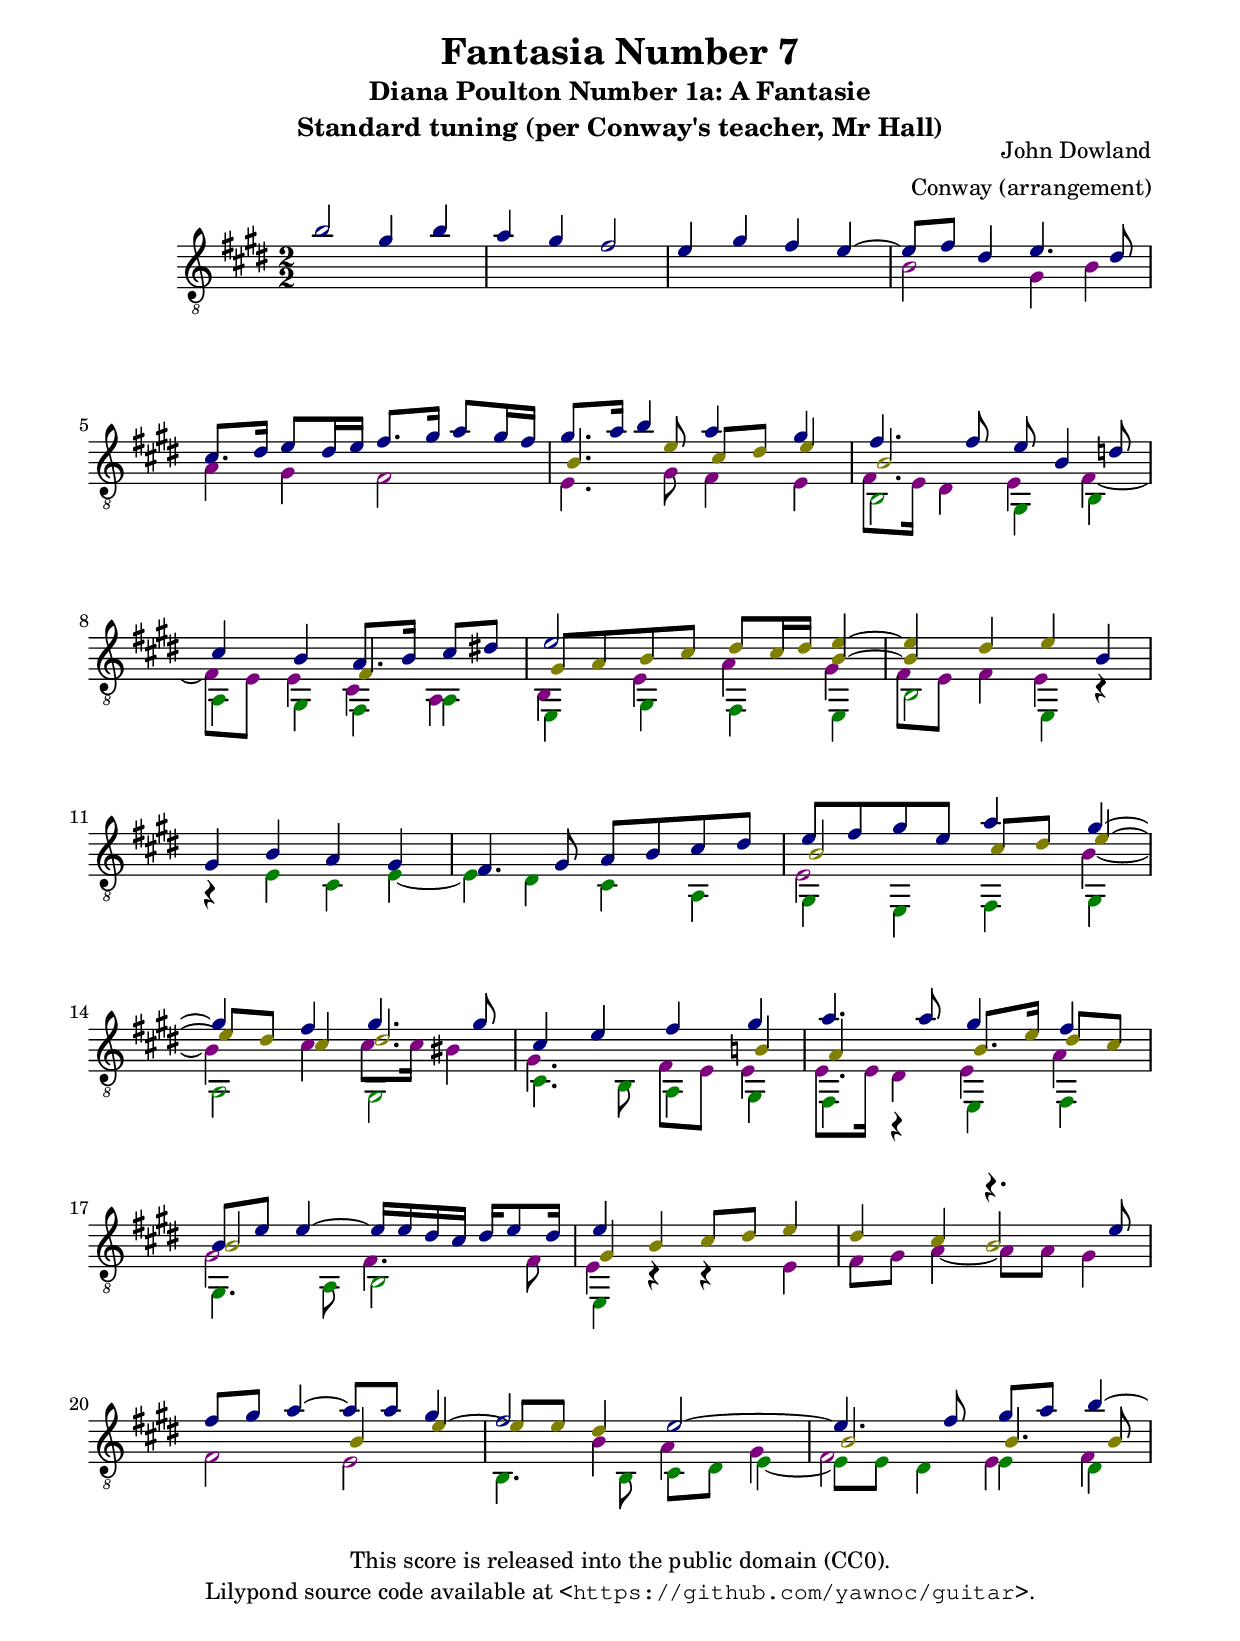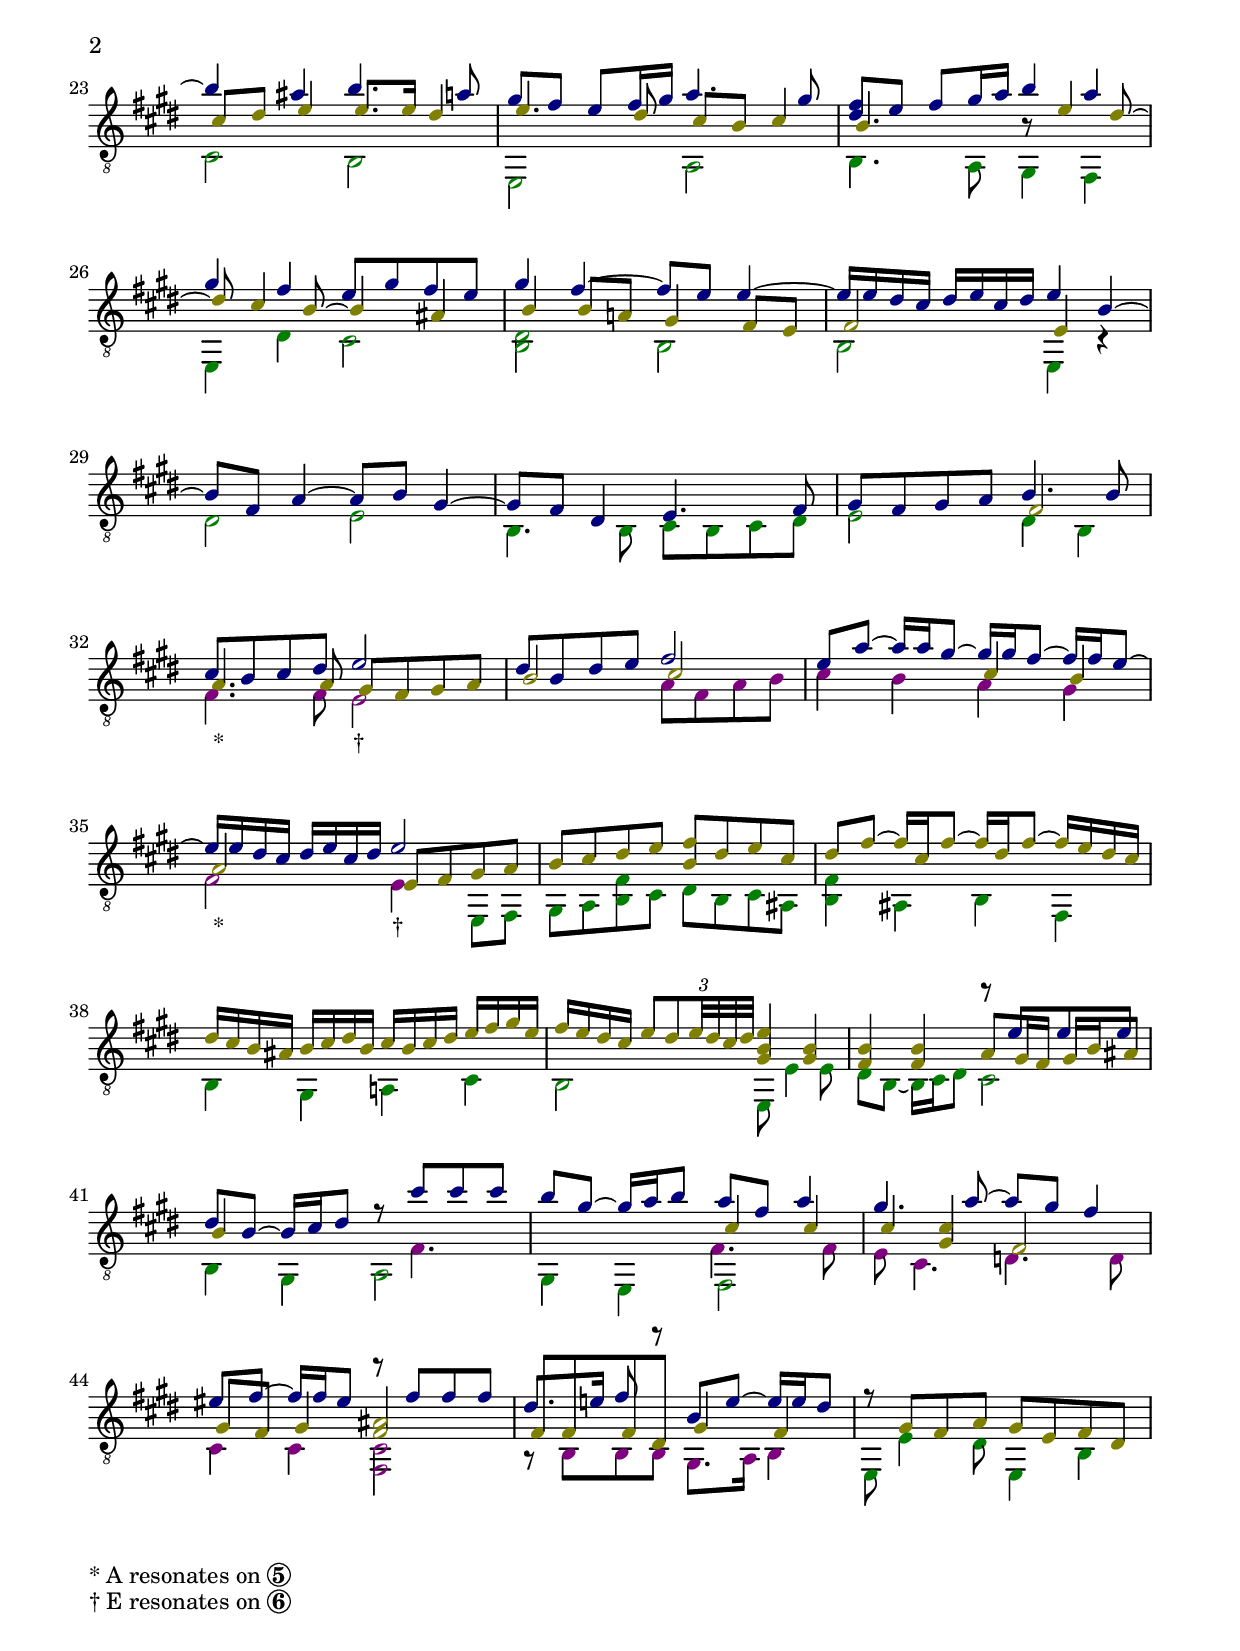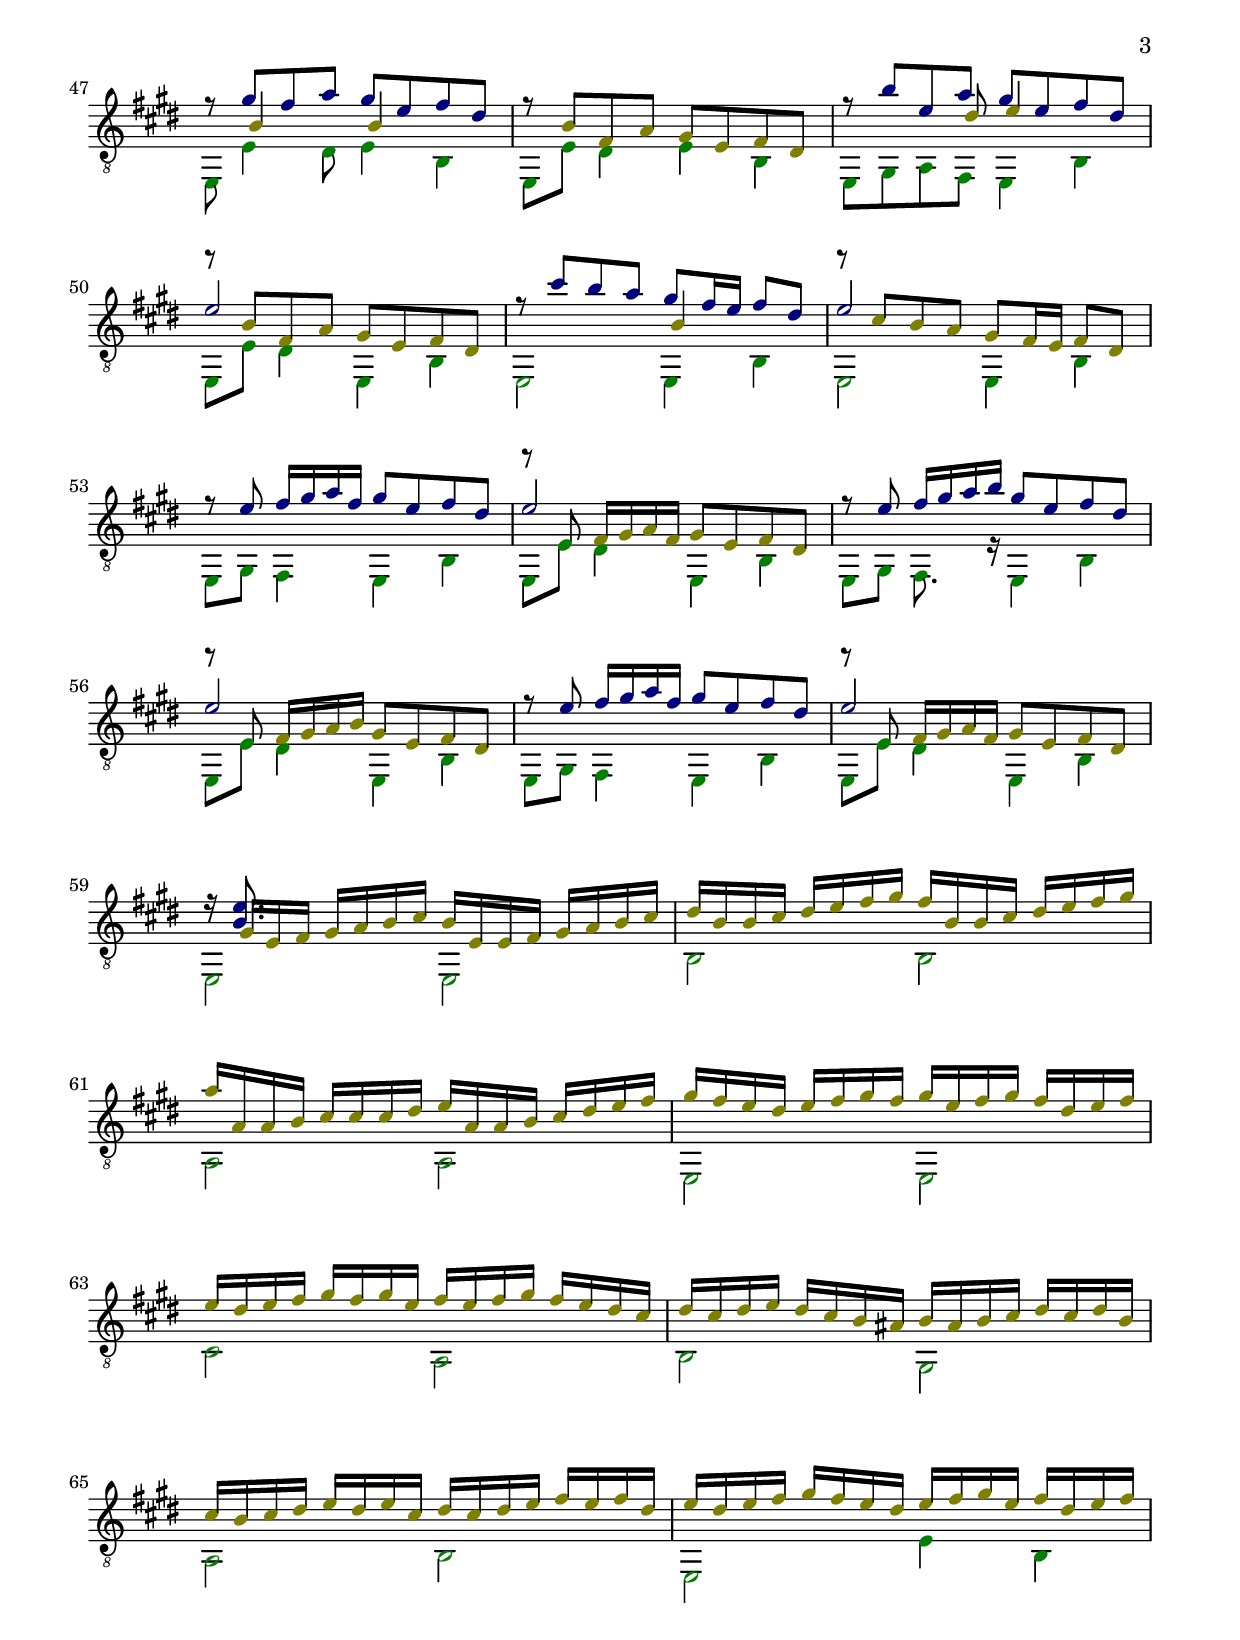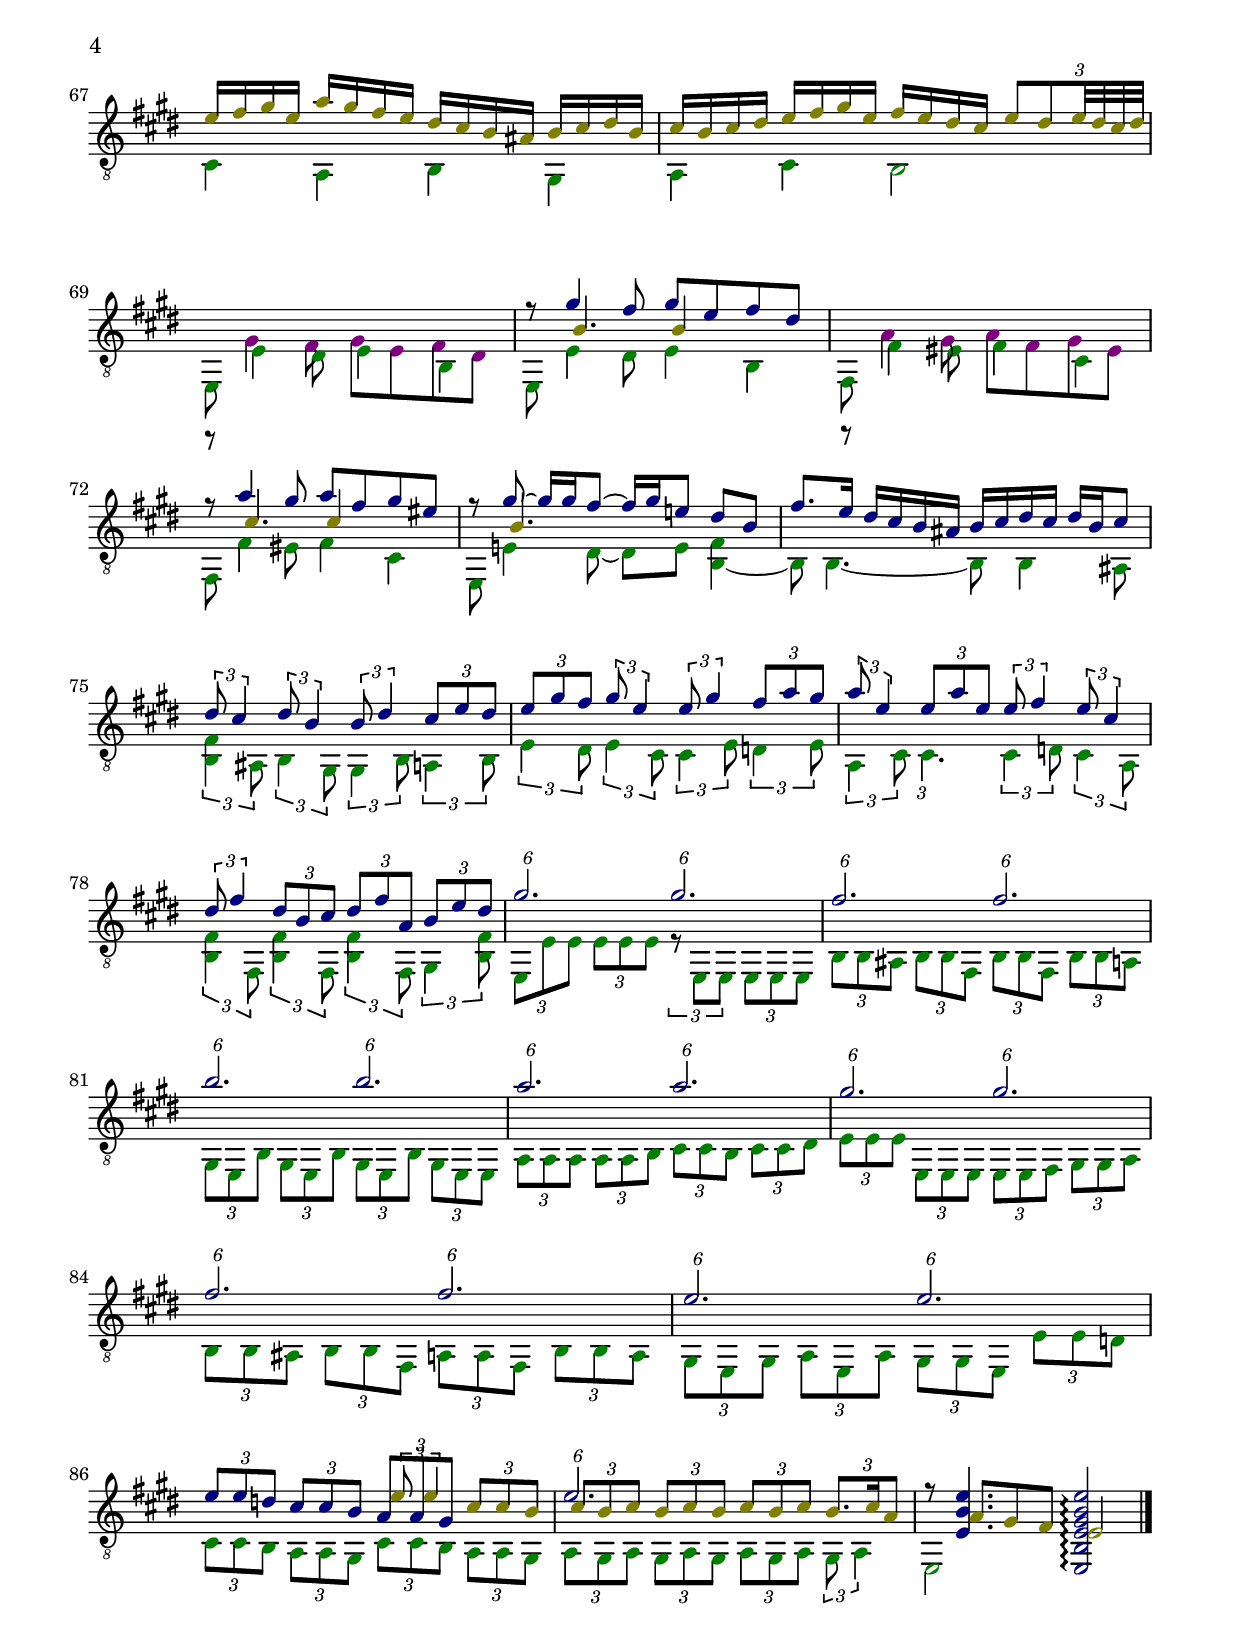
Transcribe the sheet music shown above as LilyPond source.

\version "2.18.2"


%%%%%%%%%%%%%%%%%%%%%%%%%%%%%%%%%%%%%%%%%%%%%%%%%%%%%%%%%%%%%%%%
% General
%%%%%%%%%%%%%%%%%%%%%%%%%%%%%%%%%%%%%%%%%%%%%%%%%%%%%%%%%%%%%%%%

\paper {
  top-margin = 1.5\cm
  left-margin = 1.5\cm
  right-margin = 1.5\cm
  bottom-margin = 1.5\cm
  ragged-last-bottom = ##f
  footnote-separator-markup = \markup { \vspace #1.5 }
}

globalSettings = {
  \accidentalStyle modern
  \compressFullBarRests
  \mergeDifferentlyHeadedOn
  \mergeDifferentlyDottedOn
  \numericTimeSignature
  \pointAndClickOff
  \override TextScript.extra-offset = #'(0 . 0.7)
  \override Score.FootnoteItem.annotation-line = ##f
}

origin-url = "https://github.com/yawnoc/guitar"

\header {
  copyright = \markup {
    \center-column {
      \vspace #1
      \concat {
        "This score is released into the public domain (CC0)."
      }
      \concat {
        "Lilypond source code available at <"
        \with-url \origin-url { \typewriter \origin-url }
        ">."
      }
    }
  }
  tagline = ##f
}

triplet = #(define-music-function
  (parser location music) (ly:music?)
  #{
    \tuplet 3/2 { $music }
  #}
)

tripletDuple = #(define-music-function
  (parser location music) (ly:music?)
  #{
    \tuplet 6/4 { $music }
  #}
)

overrideBeamedStemLengths = #(define-scheme-function
  (parser location lengths) (list?)
  #{
    \override Stem.details.beamed-lengths = $lengths
  #}
)
revertBeamedStemLengths = { \revert Stem.details.beamed-lengths }

overrideBeamVerticalPositions = #(define-scheme-function
  (parser location positions) (pair?)
  #{
    \override Beam.positions = $positions
  #}
)

%%%%%%%%%%%%%%%%%%%%%%%%%%%%%%%%%%%%%%%%%%%%%%%%%%%%%%%%%%%%%%%%
% Semantic bar lines
%%%%%%%%%%%%%%%%%%%%%%%%%%%%%%%%%%%%%%%%%%%%%%%%%%%%%%%%%%%%%%%%

barLineGoto = { \bar "||" }
barLineKeyChange = { \bar "||" }
barLineEnd = { \bar "|." }

%%%%%%%%%%%%%%%%%%%%%%%%%%%%%%%%%%%%%%%%%%%%%%%%%%%%%%%%%%%%%%%%
% Guitar notation
%%%%%%%%%%%%%%%%%%%%%%%%%%%%%%%%%%%%%%%%%%%%%%%%%%%%%%%%%%%%%%%%

stringNumbersAbove = { \set stringNumberOrientations = #'(up) }
stringNumbersBelow = { \set stringNumberOrientations = #'(down) }

fingeringAbove = { \set fingeringOrientations = #'(up) }
fingeringBelow = { \set fingeringOrientations = #'(down) }
fingeringAleft = { \set fingeringOrientations = #'(left) }
fingeringAright = { \set fingeringOrientations = #'(right) }

startGraceMusic = {
  <>(
  \override Fingering.font-size = -6
}
stopGraceMusic = {
  \revert Fingering.font-size
  <>)
}

overrideHorizontalShift = #(define-scheme-function
  (parser location distance) (number?)
  #{
    \override NoteColumn.force-hshift = $distance
  #}
)
revertHorizontalShift = { \revert NoteColumn.force-hshift }

barreSpan = #(define-music-function
  (parser location label offsetPair music)
  (string? (pair? (cons 0 0)) ly:music?)
  (let
    (
      (elements (extract-named-music music '(NoteEvent EventChord)))
    )
    (if
      (pair? elements)
      (let
        (
          (first-element (first elements))
          (last-element (last elements))
        )
        (set!
          (ly:music-property first-element 'articulations)
          (cons
            (make-music 'TextSpanEvent 'span-direction -1)
            (ly:music-property first-element 'articulations)
          )
        )
        (set!
          (ly:music-property last-element 'articulations)
          (cons
            (make-music 'TextSpanEvent 'span-direction 1)
            (ly:music-property last-element 'articulations)
          )
        )
      )
    )
  )
  #{
    \once \override TextSpanner.font-shape = #'upright
    \once \override TextSpanner.style = #'line
    \once \override TextSpanner.extra-offset = #offsetPair
    \once \override TextSpanner.bound-details = #`(
      (left
        (text . ,#{ \markup { \raise #-0.7 { #label \hspace #0.7 }} #})
        (Y . 0)
        (padding . -0.8)
        (attach-dir . -2)
      )
      (right
        (text . ,#{ \markup { \draw-line #'(0 . -1.3) } #}) ;; draw hook
        (Y . 0)
        (padding . -0.5)
        (attach-dir . 2)
      )
    )
    \once \override TextSpanner #'after-line-breaking = #(lambda (grob)
      (let*
        (
          (originalGrob (ly:grob-original grob))
          (splitGrobs (ly:spanner-broken-into originalGrob))
        )
        (if
          (and
            (>= (length splitGrobs) 2)
            (not (eq? (car (last-pair splitGrobs)) grob))
          )
          (begin
            (ly:grob-set-nested-property! grob
              '(bound-details right text)
              #{ \markup { \draw-line #'(0 . 0) } #} ;; suppress draw hook
            )
            (ly:grob-set-property! grob
              'extra-offset
              (cons
                (car offsetPair)
                (+ (cdr offsetPair) 0.7) ;; correction for suppressed hook
              )
            )
            (ly:grob-set-nested-property! grob
              '(bound-details right padding)
              #'-3 ;; increase spanner length
            )
          )
        )
      )
    )
    $music
  #}
)

barre = #(define-scheme-function
  (parser location label) (string?)
  #{
    \markup {
      \center-align {
        \hspace #0.7
        $label
      }
    }
  #}
)

nudgeNextBarre = #(define-scheme-function
  (parser location distance) (number?)
  #{
    \once \override TextScript.X-offset = $distance
  #}
)

position = #(define-scheme-function
  (parser location label) (string?)
  #{
    \markup {
      \center-align {
        \hspace #0.5
        $label
      }
    }
  #}
)

#(define-markup-command
  (markupString layout properties stringNumber) (markup?)
  (interpret-markup layout properties
    #{
      \markup \circle { \bold #stringNumber }
    #}
  )
)

#(define-markup-command
  (resonatesOn layout properties note stringNumber) (markup? markup?)
  (interpret-markup layout properties
    #{
      \markup { #note "resonates on" \markupString #stringNumber }
    #}
  )
)

%%%%%%%%%%%%%%%%%%%%%%%%%%%%%%%%%%%%%%%%%%%%%%%%%%%%%%%%%%%%%%%%
% Goto statements
%%%%%%%%%%%%%%%%%%%%%%%%%%%%%%%%%%%%%%%%%%%%%%%%%%%%%%%%%%%%%%%%

overrideGotoVisibility = {
  \once \override Score.RehearsalMark #'break-visibility = #'#(#t #t #f)
}

makeGotoMark = #(define-scheme-function
  (parser location label) (string?)
  #{
    \mark \markup { \small \italic $label }
  #}
)

simultaneousMarkSeparator = {
  \cadenzaOn
    s1073741824 % stupid, but works
  \cadenzaOff
}

coda = {
  \overrideGotoVisibility
  \mark \markup { \musicglyph #"scripts.coda" }
}

fine = {
  \overrideGotoVisibility
  \makeGotoMark Fine
}

dcAlCoda = {
  \overrideGotoVisibility
  \makeGotoMark "D.C. al Coda"
}

dcAlFine = {
  \overrideGotoVisibility
  \makeGotoMark "D.C. al Fine"
}

toCoda = {
  \overrideGotoVisibility
  \makeGotoMark "to Coda"
}



\header {
  title = "Fantasia Number 7"
  subtitle = \markup {
    \center-column {
      "Diana Poulton Number 1a: A Fantasie"
      "Standard tuning (per Conway's teacher, Mr Hall)"
    }
  }
  composer = "John Dowland"
  arranger = "Conway (arrangement)"
}


initialSignatures = {
  \clef "treble_8"
  \key e \major
  \time 2/2
  \set Timing.beamExceptions = #'()
  \set Timing.baseMoment = #(ly:make-moment 1/4)
  \set Timing.beatStructure = #'(1 1 1 1)
  \set Timing.beamExceptions = #'(
    (
      end
        .
      (
        ((1 . 8) . (4 4)) ;; quavers by fours
        ((1 . 12) . (3 3 3 3)) ;; anything shorter by beat
      )
    )
  )
}


highVoiceMusic = {
  
  \override NoteHead.color = #darkblue
  
  % Main theme high
  \barNumberCheck #1
  \relative c'' {
    b2 gis4 b |
    a gis fis2 |
    e4 gis fis e~ |
    e8 fis dis4 e4. dis8 |
    cis8. dis16 e8 dis16 e fis8. gis16 a8 gis16 fis |
    gis8. a16 b4 a gis |
    fis4. fis8 e8 b4 d8 |
    cis4 b a8. b16 cis8 dis |
    e2 s2 |
    s2 s4
  }
  
  % Main theme low
  \barNumberCheck #10
  \relative c' {
    b4 |
    gis b a gis |
    fis4. gis8 a b cis dis |
    e fis gis e a4 gis~ |
    gis fis gis4. gis8 |
    cis,4 e fis gis |
    a4. a8 gis4 fis |
    b,8 e e4~ e16 e dis cis dis16 e8 dis16 |
    e4
  }
  
  % Tee-tee taa high
  \barNumberCheck #18
  \relative c' {
    s4 s2 |
    s2 r4. e8 |
    fis8 gis a4~ a8 a gis4 |
    fis2 e2~ |
    e4. fis8 gis8 a b4~ |
    b ais b4. a8 |
    gis8 fis e8 fis16 gis a4. gis8 |
    <fis dis>8 e fis8 gis16 a b4 a |
    gis fis e8 gis fis e |
    gis4 fis~ fis8 e e4~ |
    e16 e dis cis dis e cis dis e4
  }
  
  % Tee-tee taa low
  \barNumberCheck #28
  \relative c' {
    b4~ |
    b8 fis a4~ a8 b gis4~ |
    gis8 fis dis4 e4. fis8 |
    gis fis gis a b4. b8 |
    cis b cis dis e2 |
    dis8 b dis e fis2 |
    e8 a~ a16 a gis8~ gis16 gis fis8~ fis16 fis e8~ |
    e16 e dis cis dis e cis dis e2 |
  }
  
  % Ascending scale
  \barNumberCheck #36
  {
    s1 * 3 |
    s2
  }
  
  % Tee-tee-tee
  \barNumberCheck #39
  \relative c' {
    s2 |
    s2 r8 e e e |
    dis b~ b16 cis dis8 r8 cis' cis cis |
    b8 gis~ gis16 a b8 a8 fis a4 |
    gis4. a8~ a gis fis4 |
    eis8 fis~ fis16 fis eis8 r8 fis fis fis |
    dis8. e16 fis8 r b,8 e~ e16 e dis8 |
  }
  
  % Majestic theme
  \barNumberCheck #46
  \relative c'' {
    s1 |
    r8 gis fis a gis e fis dis |
    s1 |
    r8 b' e, a gis e fis dis |
    e2 s2 |
    r8 cis' b a gis8 fis16 e fis8 dis |
    e2 s2 |
    r8 e fis16 gis a fis gis8 e fis dis |
    e2 s2 |
    r8 e fis16 gis a b gis8 e fis dis |
    e2 s2 |
    r8 e fis16 gis a fis gis8 e fis dis |
    e2 s2 |
  }
  
  % Scale runs
  \barNumberCheck #59
  \relative c' {
    r16 <e b>8. s4 s2 |
    s1 * 9 |
  }
  
  % Majestic interlude
  \barNumberCheck #69
  \relative c'' {
    s1 |
    r8 gis4 fis8 gis e fis dis |
    s1 |
    r8 a'4 gis8 a fis gis eis |
    r8 gis~ gis16 gis fis8~ fis16 gis e8 dis b |
    fis'8. e16 dis cis b ais
      b16 cis dis cis dis b cis8 |
  }
  
  % Triple runs
  \barNumberCheck #75
  \relative c' {
    \triplet { dis8 cis4 } \triplet { dis8 b4 }
      \triplet { b8 dis4 } \triplet { cis8 e dis } |
    \triplet { e8 gis fis } \triplet { gis8 e4 }
      \triplet { e8 gis4 } \triplet { fis8 a gis } |
    \triplet { a8 e4 } \triplet { e8 a e }
      \triplet { e8 fis4 } \triplet { e8 cis4 } |
    \triplet { dis8 fis4 } \triplet { dis8 b cis }
      \triplet { dis8 fis a, } \triplet { b e dis } |
    \tripletDuple { gis2. } \tripletDuple { gis } |
    \tripletDuple { fis } \tripletDuple { fis } |
    \tripletDuple { b } \tripletDuple { b } |
    \tripletDuple { a } \tripletDuple { a } |
    \tripletDuple { gis } \tripletDuple { gis } |
    \tripletDuple { fis } \tripletDuple { fis } |
    \tripletDuple { e } \tripletDuple { e } |
    \triplet { e8 e d } \triplet { cis cis b }
      \triplet { a a gis } s4 |
    \tripletDuple { e'2. } s2 |
  }
  
  % Finishing chords
  \barNumberCheck #88
  \relative c {
    r8 <e b' e>4.
      <e, b' e gis b e>2 \arpeggio
      \barLineEnd
  }
  
}


lowVoiceMusic = {
  
  \override NoteHead.color = #darkgreen
  
  % Main theme high
  \barNumberCheck #1
  \relative c {
    s1 * 6 |
    b2 gis4 b |
    a gis fis a |
    e gis fis e |
    b'2 e,4
  }
  
  % Main theme low
  \barNumberCheck #10
  \relative c {
    r4 |
    r4 e cis e~ |
    e dis cis a |
    gis e fis gis |
    a2 gis |
    cis4. b8 a4 gis |
    fis r e fis |
    gis4. a8 b2 |
    e,4
  }
  
  % Tee-tee taa high
  \barNumberCheck #18
  \relative c {
    s4 s4 s4 |
    s1 * 2 |
    b4. b8 cis8 dis e4~ |
    e8 e dis4 e4 dis |
    cis2 b |
    e, a |
    b4. a8 gis4 fis |
    e dis' cis2 |
    <b dis> b |
    b e,4
  }
  
  % Tee-tee taa low
  \barNumberCheck #28
  \relative c {
    r4 |
    dis2 e |
    b4. b8 cis b cis dis |
    e2 dis4 b |
    s1 * 3 |
    s2
  }
  
  % Ascending scale
  \barNumberCheck #35
  \relative c, {
    s4 e8 fis |
    gis a <b fis'> cis dis b cis ais |
    <b fis'>4 ais b fis |
    b gis a cis |
    b2
  }
  
  % Tee-tee-tee
  \barNumberCheck #39
  \relative c, {
    e8 e'4 e8 |
    dis8 b~ b16 cis dis8 cis2 |
    b4 gis a2 |
    gis4 e fis2 |
    s1 * 3 |
  }
  
  % Majestic theme
  \barNumberCheck #46
  \relative c, {
    e8 e'4 dis8 e,4 b' |
    e,8 e'4 dis8 e4 b |
    e,8 e' dis4 e b |
    e,8 gis a fis e4 b' |
    e,8 e' dis4 e, b' |
    e,2 e4 b' |
    e,2 e4 b' |
    e,8 gis fis4 e b' |
    e,8 e' dis4 e, b' |
    e,8[ gis] fis8. r16 e4 b' |
    e,8 e' dis4 e, b' |
    e,8 gis fis4 e b' |
    e,8 e' dis4 e, b' |
  }
  
  % Scale runs
  \barNumberCheck #59
  \relative c, {
    e2 e |
    b' b |
    a a |
    e e |
    cis' a |
    b gis |
    a b |
    e, e'4 b |
    cis a b gis |
    a cis b2 |
  }
  
  % Majestic interlude
  \barNumberCheck #69
  \relative c, {
    e8 e'4 dis8 e4 b |
    e,8 e'4 dis8 e4 b |
    fis8 fis'4 eis8 fis4 cis |
    fis,8 fis'4 eis8 fis4 cis |
    e,8 e'4 dis8~ dis e <b~ fis'>4 |
    b8 b4.~ b8 b4 ais8 |
  }
  
  % Triple runs
  \barNumberCheck #75
  \relative c {
    \triplet { <b fis'>4 ais8 } \triplet { b4 gis8 }
      \triplet { gis4 b8 } \triplet { a4 b8 } |
    \triplet { e4 dis8 } \triplet { e4 cis8 }
      \triplet { cis4 e8 } \triplet { d4 e8 } |
    \triplet { a,4 cis8 } \triplet { cis4. }
      \triplet { cis4 d8 } \triplet { cis4 a8 } |
    \triplet { <b fis'>4 fis8 } \triplet { <b fis'>4 fis8 }
      \triplet { <b fis'>4 fis8 } \triplet { gis4 <b fis'>8 } |
    \triplet { e,8 e' e } \triplet { e e e }
      \triplet { r e, e } \triplet { e e e } |
    \triplet { b' b ais } \triplet { b b fis }
      \triplet { b b fis } \triplet { b b a } |
    \triplet { gis e b' } \triplet { gis e b' }
      \triplet { gis e b' } \triplet { gis e e } |
    \triplet { a a a } \triplet { a a b }
      \triplet { cis cis b } \triplet { cis cis dis } |
    \triplet { e e e } \triplet { e, e e }
      \triplet { e e fis } \triplet { gis gis a } |
    \triplet { b b ais } \triplet { b b fis }
      \triplet { a a fis } \triplet { b b a } |
    \triplet { gis e gis } \triplet { a e a }
      \triplet { gis gis e } \triplet { e' e d } |
    \triplet { cis cis b } \triplet { a a gis }
      \triplet { cis cis b } \triplet { a a gis } |
    \triplet { a gis a } \triplet { gis a gis }
      \triplet { a gis a } \triplet { gis8 a4 } |
  }
  
  % Finishing chords
  \barNumberCheck #88
  \relative c, {
    e2 s2 |
  }
  
}


upperMiddleVoiceMusic = {
  
  \override NoteHead.color = #darkyellow
  
  % Main theme high
  \barNumberCheck #1
  \relative c' {
    s1 * 5 |
    b4. e8 cis8 dis e4 |
    b2 s2 |
    s2 fis4 s4 |
    gis8 a b cis dis8 cis16 dis <e~ b~>4 |
    <e b> dis e
  }
  
  % Main theme low
  \barNumberCheck #10
  \relative c' {
    s4 |
    s1 * 2 |
    b2 cis8 dis e4~ |
    e8 dis cis4 dis2 |
    s2 s4 b4 |
    a4 s4 b8. e16 dis8 cis |
    b2 s2 |
    gis4
  }
  
  % Tee-tee taa high
  \barNumberCheck #18
  \relative c' {
    b4 cis8 dis e4 |
    dis4 cis b2 |
    s2 b4 e~ |
    e8 e dis4 s2 |
    b2 b4. b8 |
    cis8 dis e4 e8. e16 dis4 |
    e4. dis8 cis8 b cis4 |
    b4. s8 b8\rest e4 dis8~ |
    dis8 cis4 b8~ b4 ais |
    b4 b8 a gis4 fis8 e |
    fis2 e4
  }
  
  % Tee-tee taa low
  \barNumberCheck #28
  \relative c {
    s4 |
    s1 * 2 |
    s2 fis2 |
    \footnote "*" #'(0 . -4) \markup { "*" \resonatesOn A 5 }
    a4. a8 gis fis gis a |
    b2 cis |
    s2 cis4 b |
    \footnote "*" #'(0 . -4) \markup { }
    a2
  }
  
  % Ascending scale
  \barNumberCheck #35
  \relative c {
    e8 fis gis a |
    b cis dis e <fis b,> dis e cis |
    dis fis~ fis16 cis fis8~ fis16 dis fis8~ fis16 e dis cis |
    dis cis b ais b cis dis b cis b cis dis e fis gis e |
    fis e dis cis \triplet { e8 dis e32 dis cis dis } <e b gis>4
  }
  
  % Tee-tee-tee
  \barNumberCheck #39
  \relative c' {
    <b gis>4 |
    <b fis> <b fis> a8 gis16 fis gis16 b ais8 |
    b4 s4 s2 |
    s2 cis4 cis |
    cis <cis gis> fis,2 |
    gis8 fis gis4 <ais fis>2 |
    fis8 fis fis dis gis4 fis |
  }
  
  % Majestic theme
  \barNumberCheck #46
  \relative c' {
    r8 gis fis a gis e fis dis |
    s8 b'4 s8 b4 s4 |
    r8 b8 fis a gis e fis dis |
    s4. dis'8 e4 s4 |
    r8 b8 fis a gis e fis dis |
    s2 b'4 s4 |
    r8 cis b a gis8 fis16 e fis8 dis |
    s1 |
    r8 e fis16 gis a fis gis8 e fis dis |
    s1 |
    r8 e fis16 gis a b gis8 e fis dis |
    s1 |
    r8 e fis16 gis a fis gis8 e fis dis |
  }
  
  % Scale runs
  \barNumberCheck #59
  \relative c' {
    s16 gis e fis gis a b cis
      b e, e fis gis a b cis |
    dis b b cis dis e fis gis
      fis b, b cis dis e fis gis |
    a a, a b cis cis cis dis
      e a, a b cis dis e fis |
    gis fis e dis e fis gis fis
      gis e fis gis fis dis e fis |
    e dis e fis gis fis gis e
      fis e fis gis fis e dis cis |
    dis cis dis e dis cis b ais
      b ais b cis dis cis dis b |
    cis b cis dis e dis e cis
      dis cis dis e fis e fis dis |
    e dis e fis gis fis e dis
      e fis gis e
      fis dis e fis |
    e fis gis e
      a gis fis e
      dis cis b ais
      b cis dis b |
    cis b cis dis
      e fis gis e
      fis e dis cis
      \triplet { e8 dis e32 dis cis dis } |
  }
  
  % Majestic interlude
  \barNumberCheck #69
  \relative c' {
    s1 |
    s8 b4. b4 s4 |
    s1 |
    s8 cis4. cis4 s4 |
    s8 b4. s2 |
    s1 |
  }
  
  % Triple runs
  \barNumberCheck #75
  \relative c' {
    s1 * 11 |
    s2 \triplet { e8 e4 } \triplet { cis8 cis b } |
    \triplet { cis b cis } \triplet { b cis b }
      \triplet { cis b cis } \triplet { b8. cis16 a8 } |
  }
  
  % Finishing chords
  \barNumberCheck #88
  \relative c' {
    s8 a gis fis e2 |
  }
  
}


lowerMiddleVoiceMusic = {
  
  \override NoteHead.color = #darkmagenta
  
  % Main theme high
  \barNumberCheck #1
  \relative c' {
    s1 * 3 |
    b2 gis4 b |
    a gis fis2 |
    e4. gis8 fis4 e |
    fis8. e16 dis4 e4 fis~ |
    fis8 e e4 cis4 a |
    b e a gis |
    fis8 e fis4 e
  }
  
  % Main theme low
  \barNumberCheck #10
  \relative c {
    s4 |
    s1 * 2 |
    e2 s4 b'4~ |
    b cis cis8. cis16 bis4 |
    gis4. s8 fis8 e e4 |
    e8. e16 dis4 e4 a |
    gis2 fis4. fis8 |
    e4
  }
  
  % Tee-tee taa high
  \barNumberCheck #18
  \relative c {
    r4 r e |
    fis8 gis a4~ a8 a gis4 |
    fis2 e |
    s4 b' a gis |
    fis2 e4 fis |
    s1 * 5 |
    s2 s4
  }
  
  % Tee-tee taa low
  \barNumberCheck #28
  \relative c {
    s4 |
    s1 * 3 |
    fis4. fis8
      \footnote "†" #'(0 . -2.5) \markup { "†" \resonatesOn E 6 }
      e2 |
    s2 a8 fis a b |
    cis4 b a gis |
    fis2
      \footnote "†" #'(0 . -2.5) \markup { }
      e4
  }
  
  % Ascending scale
  \barNumberCheck #35
  {
    s4 |
    s1 * 3 |
    s2
  }
  
  % Tee-tee-tee
  \barNumberCheck #39
  \relative c {
    s2 |
    s1 |
    s2 s8 fis4. |
    s2 fis4. fis8 |
    e8 cis4. d4. d8 |
    cis4 cis <cis fis,>2 |
    r8 b b b gis8. a16 b4 |
  }
  
  % Majestic theme
  \barNumberCheck #46
  {
    s1 * 13 |
  }
  
  % Scale runs
  \barNumberCheck #59
  {
    s1 * 10 |
  }
  
  % Majestic interlude
  \barNumberCheck #69
  \relative c' {
    r8 gis4 fis8 gis e fis dis |
    s1 |
    r8 a'4 gis8 a fis gis eis |
    s1 * 3 |
  }
  
}


allMusic = {
  \new Staff \with {
    midiInstrument = #"acoustic guitar (nylon)"
  }
  \globalSettings
  \initialSignatures
  <<
    << \highVoiceMusic >>
      \\
    << \lowVoiceMusic >>
      \\
    << \upperMiddleVoiceMusic >>
      \\
    << \lowerMiddleVoiceMusic >>
  >>
}


\score {
  \allMusic
}

\score {
  \allMusic
  \midi { }
}
